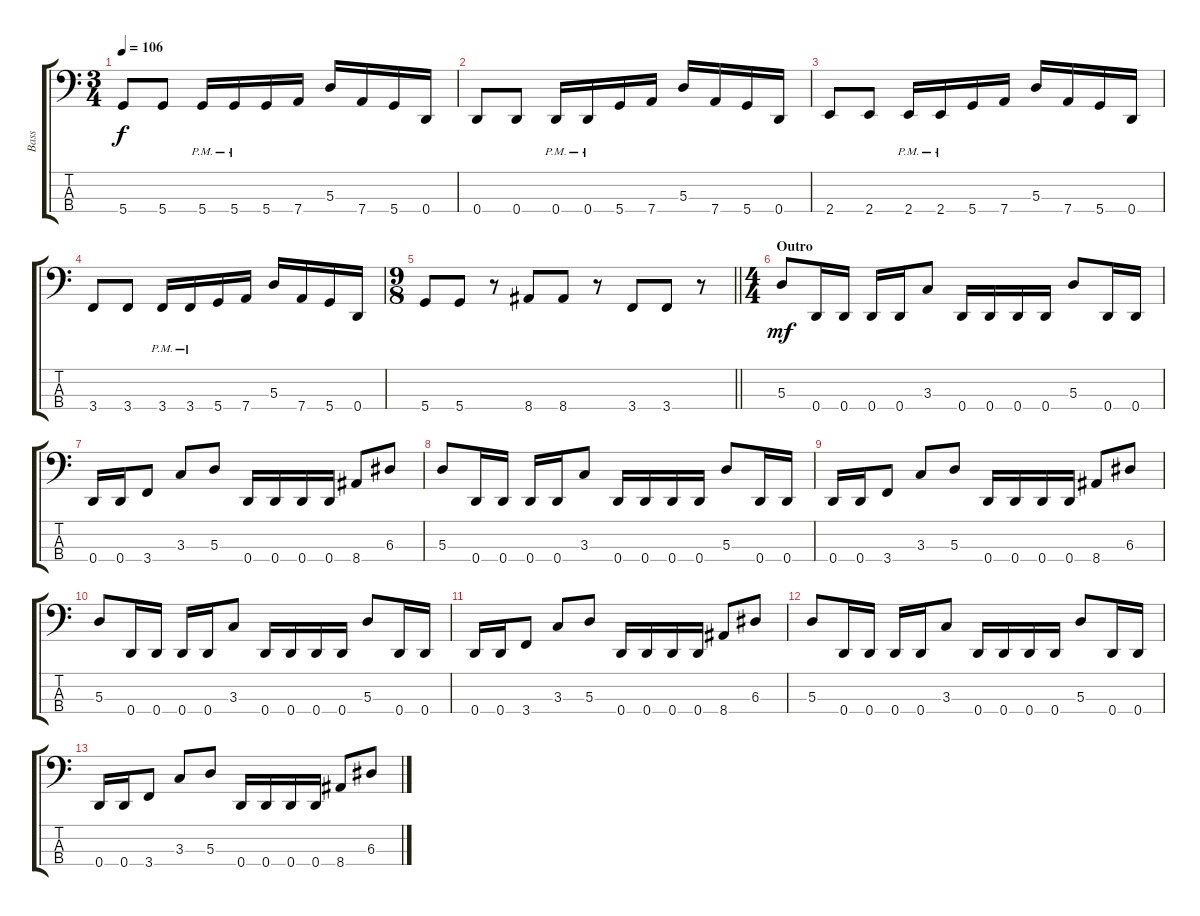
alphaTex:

\track ("Bass" "Bass") {instrument electricbasspick}
\staff {score tabs}
\tuning (G2 D2 A1 D1) {hide}
\ts (3 4)
\tempo 106
\clef f4
\ks c
5.4.8{dy f} 5.4.8 5.4{pm}.16 5.4{pm}.16 5.4.16 7.4.16 5.3.16 7.4.16 5.4.16 0.4.16 |
0.4.8 0.4.8 0.4{pm}.16 0.4{pm}.16 5.4.16 7.4.16 5.3.16 7.4.16 5.4.16 0.4.16 |
2.4.8 2.4.8 2.4{pm}.16 2.4{pm}.16 5.4.16 7.4.16 5.3.16 7.4.16 5.4.16 0.4.16 |
3.4.8 3.4.8 3.4{pm}.16 3.4{pm}.16 5.4.16 7.4.16 5.3.16 7.4.16 5.4.16 0.4.16 |
\ts (9 8)
\barLineRight lightlight
5.4.8 5.4.8 r.8 8.4.8 8.4.8 r.8 3.4.8 3.4.8 r.8 |
\ts (4 4)
\section ("" "Outro")
5.3.8{dy mf} 0.4.16 0.4.16 0.4.16 0.4.16 3.3.8 0.4.16 0.4.16 0.4.16 0.4.16 5.3.8 0.4.16 0.4.16 |
0.4.16 0.4.16 3.4.8 3.3.8 5.3.8 0.4.16 0.4.16 0.4.16 0.4.16 8.4.8 6.3.8 |
5.3.8 0.4.16 0.4.16 0.4.16 0.4.16 3.3.8 0.4.16 0.4.16 0.4.16 0.4.16 5.3.8 0.4.16 0.4.16 |
0.4.16 0.4.16 3.4.8 3.3.8 5.3.8 0.4.16 0.4.16 0.4.16 0.4.16 8.4.8 6.3.8 |
5.3.8 0.4.16 0.4.16 0.4.16 0.4.16 3.3.8 0.4.16 0.4.16 0.4.16 0.4.16 5.3.8 0.4.16 0.4.16 |
0.4.16 0.4.16 3.4.8 3.3.8 5.3.8 0.4.16 0.4.16 0.4.16 0.4.16 8.4.8 6.3.8 |
5.3.8 0.4.16 0.4.16 0.4.16 0.4.16 3.3.8 0.4.16 0.4.16 0.4.16 0.4.16 5.3.8 0.4.16 0.4.16 |
0.4.16 0.4.16 3.4.8 3.3.8 5.3.8 0.4.16 0.4.16 0.4.16 0.4.16 8.4.8 6.3.8
